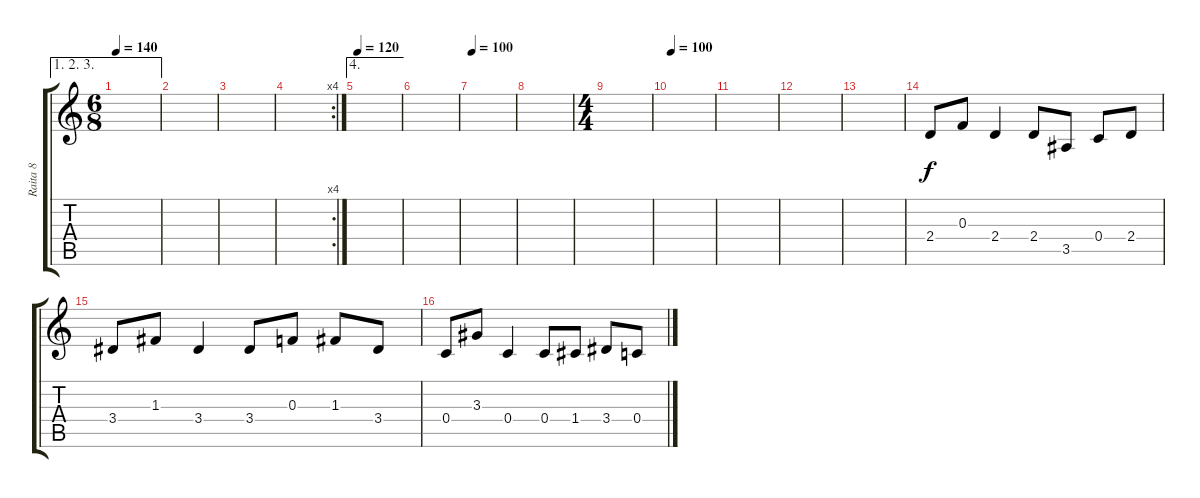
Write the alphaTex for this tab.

\track ("Raita 8" "Raita 8") {instrument acousticguitarsteel}
\staff {score tabs}
\tuning (D4 A3 F3 C3 G2 D2) {hide}
\ae (1 2 3)
\ts (6 8)
\tempo 140
\clef g2
\ks c
|
|
|
\rc 4
|
\ae 4
\tempo 120
|
|
\tempo 100
|
|
\ts (4 4)
|
\tempo 100
|
|
|
|
2.4.8 0.3.8 2.4.4 2.4.8 3.5.8 0.4.8 2.4.8 |
3.4.8 1.3.8 3.4.4 3.4.8 0.3.8 1.3.8 3.4.8 |
0.4.8 3.3.8 0.4.4 0.4.8 1.4.8 3.4.8 0.4.8
